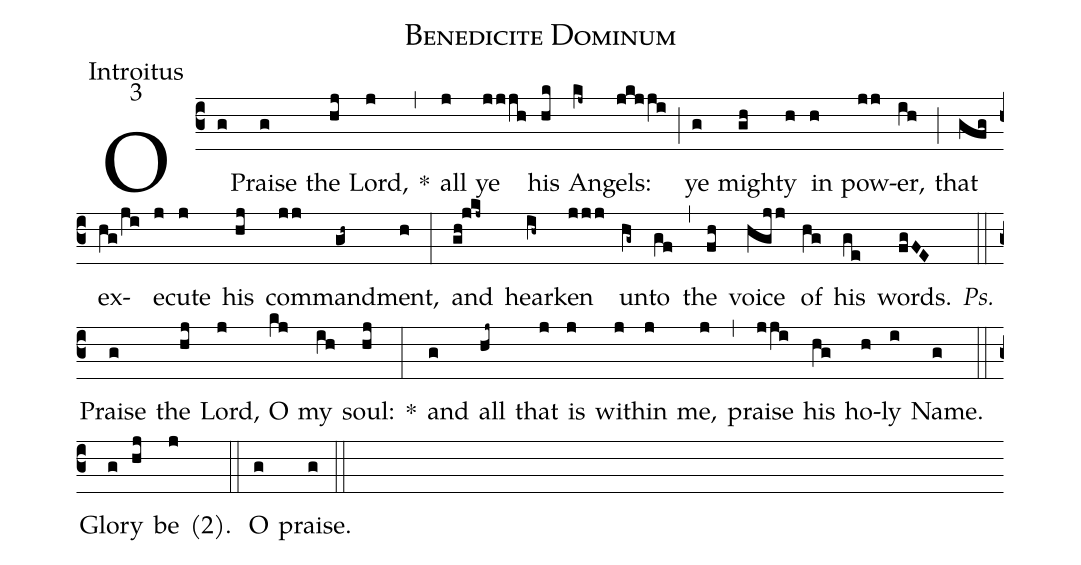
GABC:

name:Benedicite Dominum;
office-part:Introitus;
mode:3;
%%
(c3) O(g) Praise(g) the(hj) Lord,(j) *(,) all(j) ye(jjjh) his(hk) An(kj~)gels:(jkjji) (;) ye(g) migh(gh)ty(h) in(h) pow(jj)er,(ih) (;) that(gfg) ex(hg/ji)e(j)cute(j) his(hj) com(jj)mand(gh~)ment,(h) (:) and(gh!jkj~) hear(ih~)ken(jjj) un(hg~)to(gf) (,) the(fh) voice(hgjj) of(hg) his(ge) words.(fgFE) <i>Ps.</i>(::) Praise(g) the(hj) Lord,(j) O(kj) my(ih) soul:(hj) *(:) and(g) all(hj~) that(j) is(j) with(j)in(j) me,(j) (,) praise(jji) his(hg) ho(h)ly(i) Name.(g) (::) Glo(g)ry(hj) be(j) <v>(</v>2<v>)</v>.() (::) O(g) praise.(g) (::)
